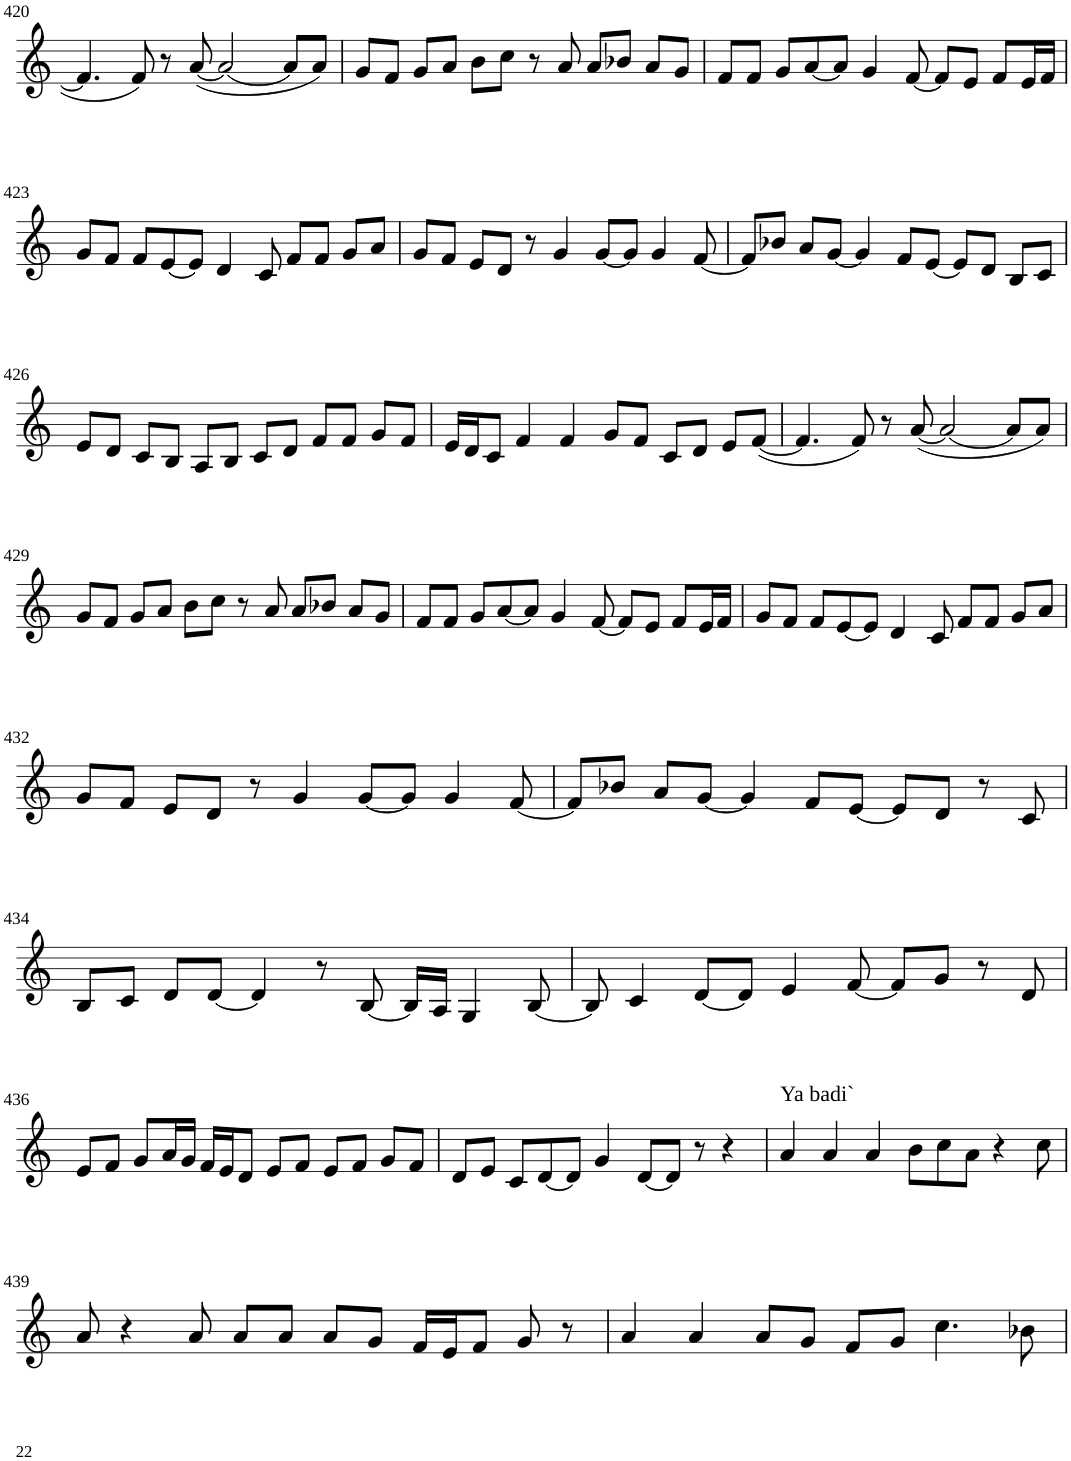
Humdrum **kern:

**kern
*part1
*staff1
*I"Violin
!!LO:PB:g=z
*clefG2
*k[]
*M6/4
=420
4.f/]
8f/
8r
([8a/
2a/_
8a/L]
8a/J)
=421
8g/L
8f/J
8g/L
8a/J
8b\L
8cc\J
8r
8a/
8a/L
8b-X/J
8a/L
8g/J
=422
8f/L
8f/J
8g/L
[8a/
8a/J]
4g/
[8f/
8f/L]
8e/J
8f/L
16e/L
16f/JJ
!!LO:LB:g=z
=423
8g/L
8f/J
8f/L
[8e/
8e/J]
4d/
8c/
8f/L
8f/J
8g/L
8a/J
=424
8g/L
8f/J
8e/L
8d/J
8r
4g/
[8g/L
8g/J]
4g/
[8f/
=425
8f/L]
8b-X/J
8a/L
[8g/J
4g/]
8f/L
[8e/J
8e/L]
8d/J
8B/L
8c/J
!!LO:LB:g=z
=426
8e/L
8d/J
8c/L
8B/J
8A/L
8B/J
8c/L
8d/J
8f/L
8f/J
8g/L
8f/J
=427
16e/LL
16d/J
8c/J
4f/
4f/
8g/L
8f/J
8c/L
8d/J
8e/L
([8f/J
=428
4.f/]
8f/)
8r
([8a/
2a/_
8a/L]
8a/J)
!!LO:LB:g=z
=429
8g/L
8f/J
8g/L
8a/J
8b\L
8cc\J
8r
8a/
8a/L
8b-X/J
8a/L
8g/J
=430
8f/L
8f/J
8g/L
[8a/
8a/J]
4g/
[8f/
8f/L]
8e/J
8f/L
16e/L
16f/JJ
=431
8g/L
8f/J
8f/L
[8e/
8e/J]
4d/
8c/
8f/L
8f/J
8g/L
8a/J
!!LO:LB:g=z
=432
8g/L
8f/J
8e/L
8d/J
8r
4g/
[8g/L
8g/J]
4g/
[8f/
=433
8f/L]
8b-X/J
8a/L
[8g/J
4g/]
8f/L
[8e/J
8e/L]
8d/J
8r
8c/
!!LO:LB:g=z
=434
8B/L
8c/J
8d/L
[8d/J
4d/]
8r
[8B/
16B/LL]
16A/JJ
4G/
[8B/
=435
8B/]
4c/
[8d/L
8d/J]
4e/
[8f/
8f/L]
8g/J
8r
8d/
!!LO:LB:g=z
=436
8e/L
8f/J
8g/L
16a/L
16g/JJ
16f/LL
16e/J
8d/J
8e/L
8f/J
8e/L
8f/J
8g/L
8f/J
=437
8d/L
8e/J
8c/L
[8d/
8d/J]
4g/
[8d/L
8d/J]
8r
4r
=438
!LO:TX:a:t=Ya badi`
4a/
4a/
4a/
8b\L
8cc\
8a\J
4r
8cc\
!!LO:LB:g=z
=439
8a/
4r
8a/
8a/L
8a/J
8a/L
8g/J
16f/LL
16e/J
8f/J
8g/
8r
=440
4a/
4a/
8a/L
8g/J
8f/L
8g/J
4.cc\
8b-X\
=
*-
